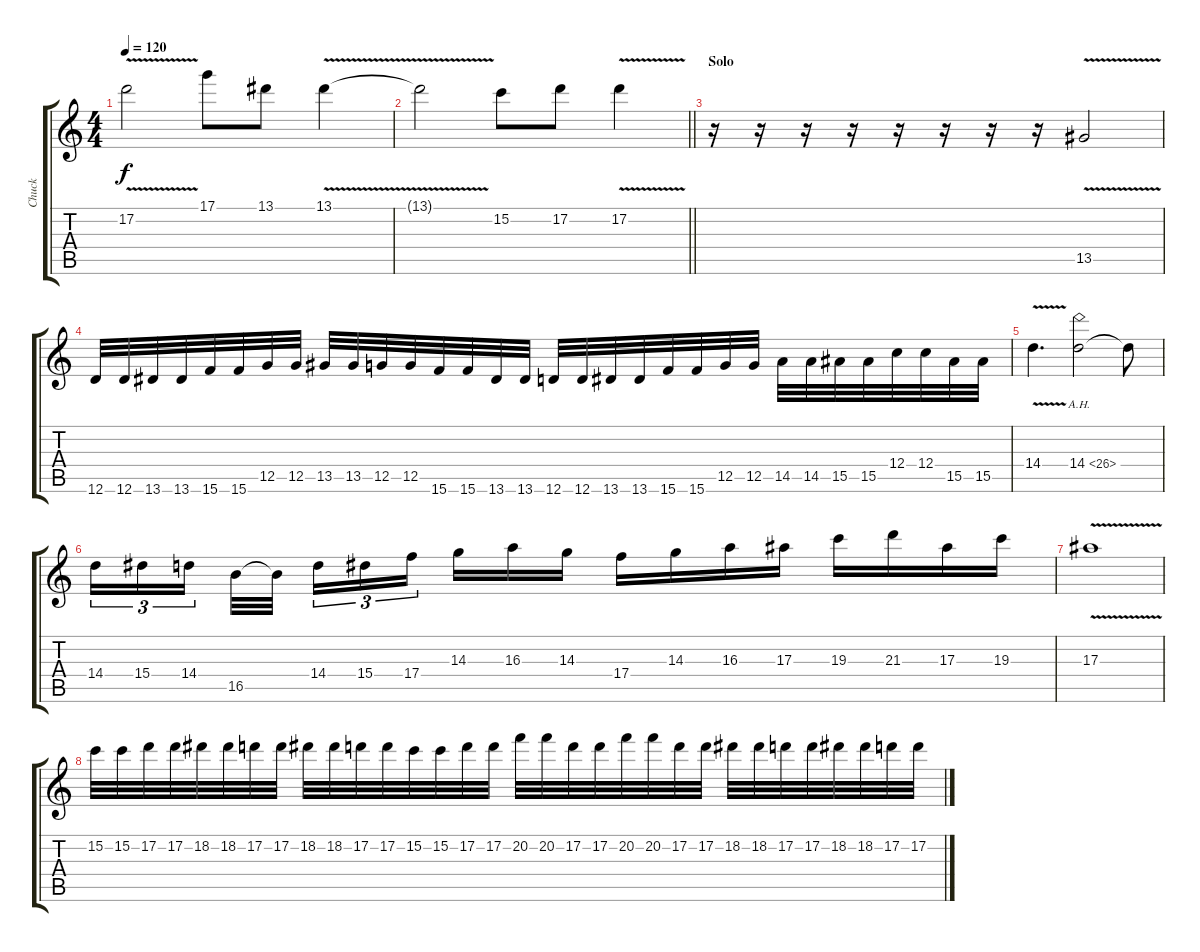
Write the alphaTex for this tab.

\track ("Chuck" "Chuck") {instrument distortionguitar}
\staff {score tabs}
\tuning (D4 A3 F3 C3 G2 D2) {hide}
\ts (4 4)
\tempo 120
\clef g2
\ks c
17.2{v t}.2{dy f} 17.1.8 13.1.8 13.1{v}.4 |
\barLineRight lightlight
13.1{v t}.2 15.2.8 17.2.8 17.2{v}.4 |
\section ("" "Solo ")
r.16 r.16 r.16 r.16 r.16 r.16 r.16 r.16 13.5{v}.2 |
12.6.32 12.6.32 13.6.32 13.6.32 15.6.32 15.6.32 12.5.32 12.5.32 13.5.32 13.5.32 12.5.32 12.5.32 15.6.32 15.6.32 13.6.32 13.6.32 12.6.32 12.6.32 13.6.32 13.6.32 15.6.32 15.6.32 12.5.32 12.5.32 14.5.32 14.5.32 15.5.32 15.5.32 12.4.32 12.4.32 15.5.32 15.5.32 |
14.4{v}.4{d} 14.4{ah 12}.2 14.4{t}.8 |
14.4.16{tu (3 2)} 15.4.16{tu (3 2)} 14.4.16{tu (3 2) beam splitsecondary} 16.5.32 16.5{t}.32{beam splitsecondary} 14.4.16{tu (3 2)} 15.4.16{tu (3 2)} 17.4.16{tu (3 2) beam splitsecondary} 14.3.16 16.3.16 14.3.16 17.4.16 14.3.16 16.3.16 17.3.16 19.3.16 21.3.16 17.3.16 19.3.16 |
17.3{v}.1 |
15.2.32 15.2.32 17.2.32 17.2.32 18.2.32 18.2.32 17.2.32 17.2.32 18.2.32 18.2.32 17.2.32 17.2.32 15.2.32 15.2.32 17.2.32 17.2.32 20.2.32 20.2.32 17.2.32 17.2.32 20.2.32 20.2.32 17.2.32 17.2.32 18.2.32 18.2.32 17.2.32 17.2.32 18.2.32 18.2.32 17.2.32 17.2.32
